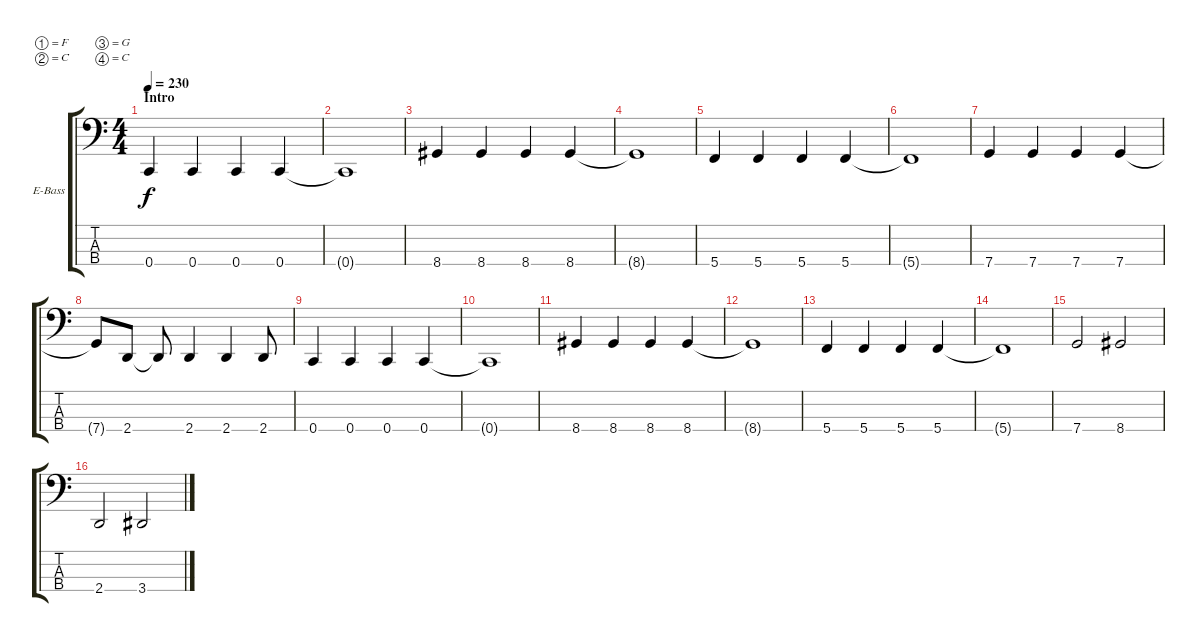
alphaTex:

\defaultSystemsLayout 4
\bracketExtendMode groupsimilarinstruments
\firstSystemTrackNameOrientation horizontal
\otherSystemsTrackNameOrientation horizontal
\track ("Electric Bass" "E-Bass") {instrument electricbassfinger}
\staff {score tabs}
\tuning (F2 C2 G1 C1)
\ts (4 4)
\section ("" "Intro")
\tempo 230
\clef f4
\ks c
0.4.4{dy f instrument electricbassfinger} 0.4.4 0.4.4 0.4.4 |
0.4{t}.1 |
8.4.4 8.4.4 8.4.4 8.4.4 |
8.4{t}.1 |
5.4.4 5.4.4 5.4.4 5.4.4 |
5.4{t}.1 |
7.4.4 7.4.4 7.4.4 7.4.4 |
7.4{t}.8 2.4.8 2.4{t}.8 2.4.4 2.4.4 2.4.8 |
0.4.4 0.4.4 0.4.4 0.4.4 |
0.4{t}.1 |
8.4.4 8.4.4 8.4.4 8.4.4 |
8.4{t}.1 |
5.4.4 5.4.4 5.4.4 5.4.4 |
5.4{t}.1 |
7.4.2 8.4.2 |
2.4.2 3.4.2
